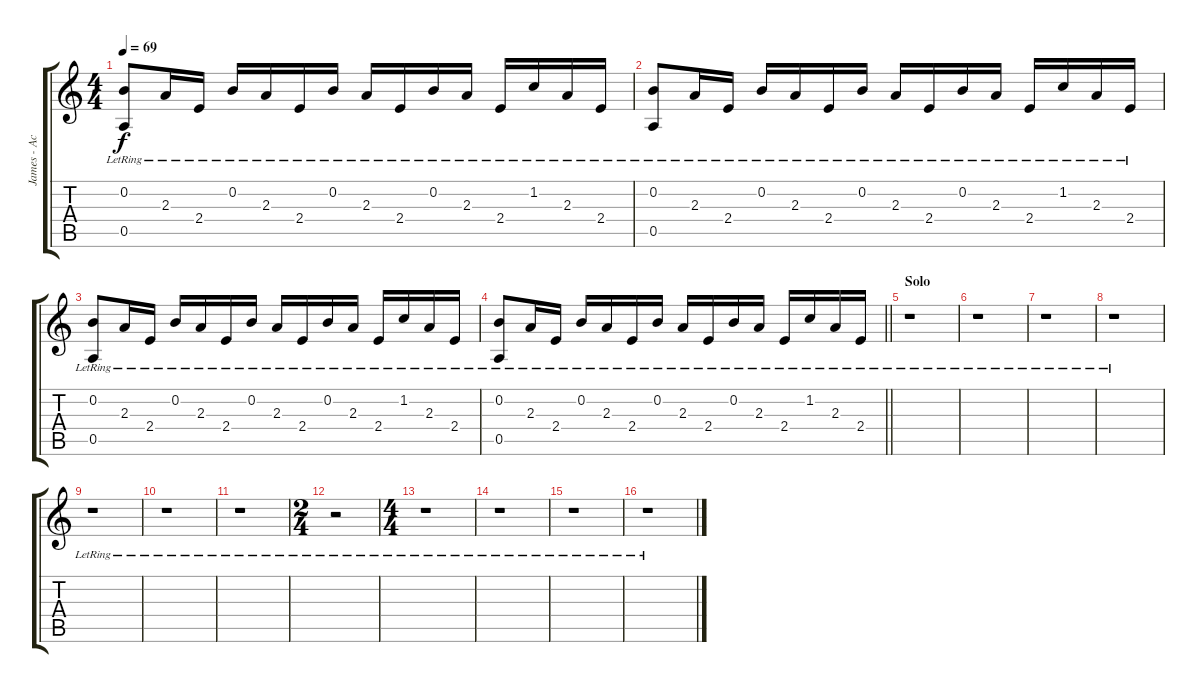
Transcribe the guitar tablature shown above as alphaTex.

\track ("James - Acoustic" "James - Ac") {instrument acousticguitarnylon}
\staff {score tabs}
\tuning (E4 B3 G3 D3 A2 E2) {hide}
\ts (4 4)
\tempo 69
\clef g2
\ks c
(0.2{lr} 0.5{lr}).8{dy f} 2.3{lr}.16 2.4{lr}.16 0.2{lr}.16 2.3{lr}.16 2.4{lr}.16 0.2{lr}.16 2.3{lr}.16 2.4{lr}.16 0.2{lr}.16 2.3{lr}.16 2.4{lr}.16 1.2{lr}.16 2.3{lr}.16 2.4{lr}.16 |
(0.2{lr} 0.5{lr}).8 2.3{lr}.16 2.4{lr}.16 0.2{lr}.16 2.3{lr}.16 2.4{lr}.16 0.2{lr}.16 2.3{lr}.16 2.4{lr}.16 0.2{lr}.16 2.3{lr}.16 2.4{lr}.16 1.2{lr}.16 2.3{lr}.16 2.4{lr}.16 |
(0.2{lr} 0.5{lr}).8 2.3{lr}.16 2.4{lr}.16 0.2{lr}.16 2.3{lr}.16 2.4{lr}.16 0.2{lr}.16 2.3{lr}.16 2.4{lr}.16 0.2{lr}.16 2.3{lr}.16 2.4{lr}.16 1.2{lr}.16 2.3{lr}.16 2.4{lr}.16 |
\barLineRight lightlight
(0.2{lr} 0.5{lr}).8 2.3{lr}.16 2.4{lr}.16 0.2{lr}.16 2.3{lr}.16 2.4{lr}.16 0.2{lr}.16 2.3{lr}.16 2.4{lr}.16 0.2{lr}.16 2.3{lr}.16 2.4{lr}.16 1.2{lr}.16 2.3{lr}.16 2.4{lr}.16 |
\section ("" "Solo")
r.1 |
r.1 |
r.1 |
r.1 |
r.1 |
r.1 |
r.1 |
\ts (2 4)
r.2 |
\ts (4 4)
r.1 |
r.1 |
r.1 |
r.1
